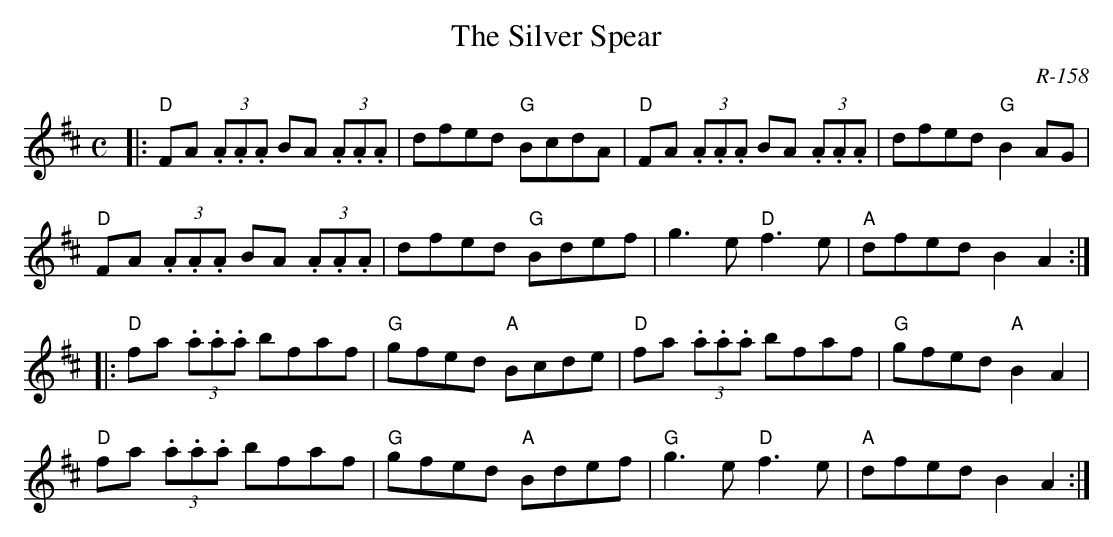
X:1
T: The Silver Spear
C:R-158
M:C
K:D
|:"D"FA (3.A.A.A BA (3.A.A.A|dfed "G"BcdA|"D"FA (3.A.A.A BA (3.A.A.A|dfed"G"B2 AG|
"D"FA (3.A.A.A BA (3.A.A.A|dfed "G"Bdef|g3 e "D"f3 e|"A"dfed B2A2:|
|:"D"fa (3.a.a.a bfaf|"G"gfed "A"Bcde|"D"fa (3.a.a.a bfaf|"G"gfed "A"B2A2|
"D"fa (3.a.a.a bfaf|"G"gfed "A"Bdef|"G"g3 e "D"f3 e|"A"dfed B2A2:|
